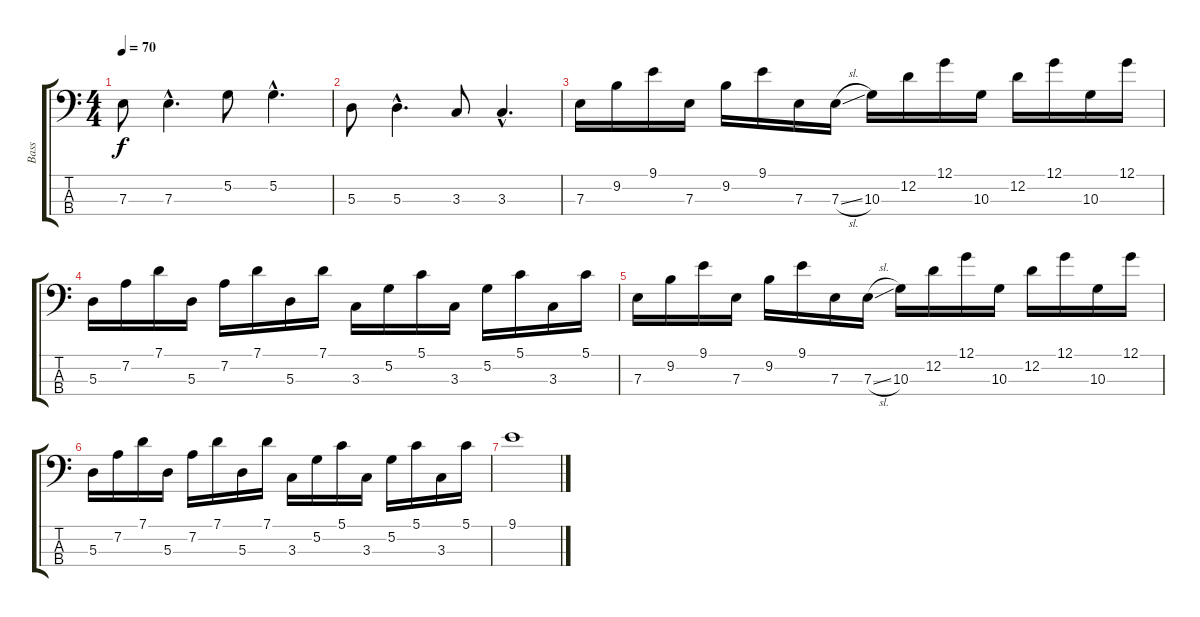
\track ("Bass" "Bass") {instrument electricbassfinger}
\staff {score tabs}
\tuning (G2 D2 A1 E1) {hide}
\ts (4 4)
\tempo 70
\clef f4
\ks c
7.3.8{dy f} 7.3{hac}.4{d} 5.2.8 5.2{hac}.4{d} |
5.3.8 5.3{hac}.4{d} 3.3.8 3.3{hac}.4{d} |
7.3.16 9.2.16 9.1.16 7.3.16 9.2.16 9.1.16 7.3.16 7.3{sl}.16 10.3.16 12.2.16 12.1.16 10.3.16 12.2.16 12.1.16 10.3.16 12.1.16 |
5.3.16 7.2.16 7.1.16 5.3.16 7.2.16 7.1.16 5.3.16 7.1.16 3.3.16 5.2.16 5.1.16 3.3.16 5.2.16 5.1.16 3.3.16 5.1.16 |
7.3.16 9.2.16 9.1.16 7.3.16 9.2.16 9.1.16 7.3.16 7.3{sl}.16 10.3.16 12.2.16 12.1.16 10.3.16 12.2.16 12.1.16 10.3.16 12.1.16 |
5.3.16 7.2.16 7.1.16 5.3.16 7.2.16 7.1.16 5.3.16 7.1.16 3.3.16 5.2.16 5.1.16 3.3.16 5.2.16 5.1.16 3.3.16 5.1.16 |
9.1.1
